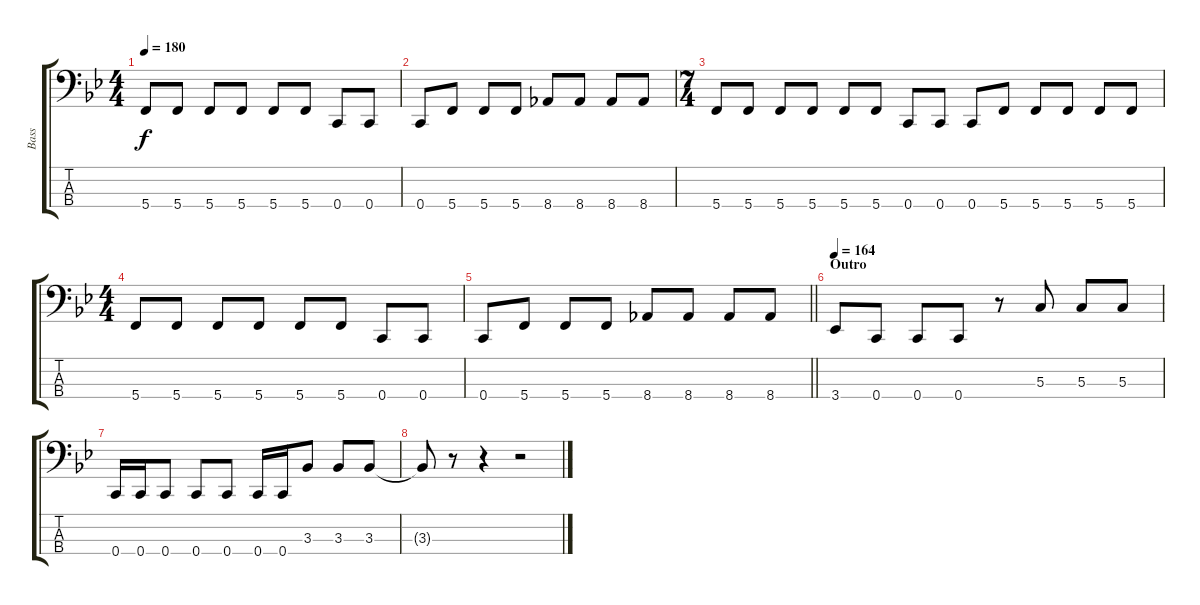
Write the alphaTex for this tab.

\track ("Bass" "Bass") {instrument electricbasspick}
\staff {score tabs}
\tuning (F2 C2 G1 C1) {hide}
\ts (4 4)
\tempo 180
\clef f4
\ks bb
5.4.8{dy f} 5.4.8 5.4.8 5.4.8 5.4.8 5.4.8 0.4.8 0.4.8 |
0.4.8 5.4.8 5.4.8 5.4.8 8.4.8 8.4.8 8.4.8 8.4.8 |
\ts (7 4)
5.4.8 5.4.8 5.4.8 5.4.8 5.4.8 5.4.8 0.4.8 0.4.8 0.4.8 5.4.8 5.4.8 5.4.8 5.4.8 5.4.8 |
\ts (4 4)
5.4.8 5.4.8 5.4.8 5.4.8 5.4.8 5.4.8 0.4.8 0.4.8 |
\barLineRight lightlight
0.4.8 5.4.8 5.4.8 5.4.8 8.4.8 8.4.8 8.4.8 8.4.8 |
\section ("" "Outro")
\tempo 164
3.4.8 0.4.8 0.4.8 0.4.8 r.8 5.3.8 5.3.8 5.3.8 |
0.4.16 0.4.16 0.4.8 0.4.8 0.4.8 0.4.16 0.4.16 3.3.8 3.3.8 3.3.8 |
3.3{t}.8 r.8 r.4 r.2
